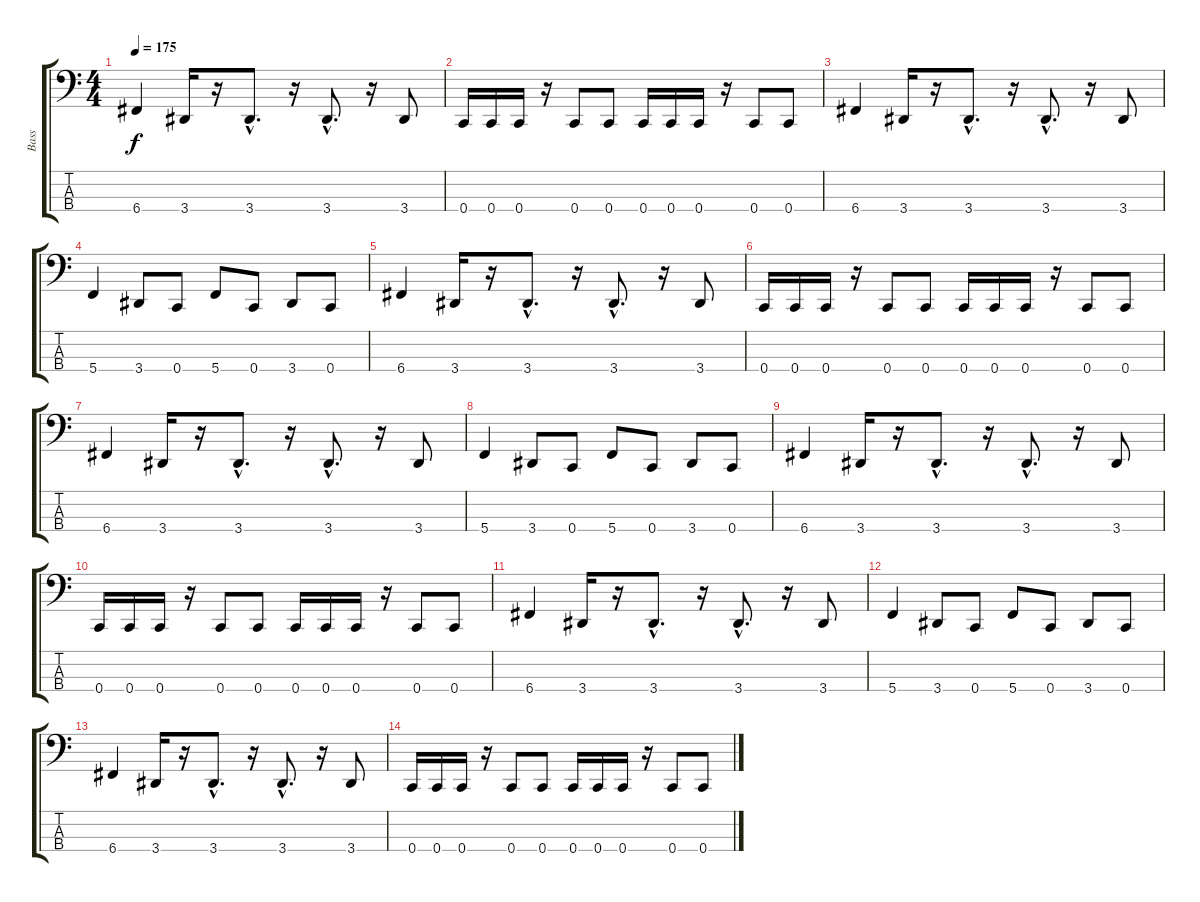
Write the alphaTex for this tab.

\track ("Bass" "Bass") {instrument electricbasspick}
\staff {score tabs}
\tuning (Eb2 Bb1 F1 C1) {hide}
\ts (4 4)
\tempo 175
\clef f4
\ks c
6.4.4{dy f} 3.4.16 r.16 3.4{hac}.8{d} r.16 3.4{hac}.8{d} r.16 3.4.8 |
0.4.16 0.4.16 0.4.16 r.16 0.4.8 0.4.8 0.4.16 0.4.16 0.4.16 r.16 0.4.8 0.4.8 |
6.4.4 3.4.16 r.16 3.4{hac}.8{d} r.16 3.4{hac}.8{d} r.16 3.4.8 |
5.4.4 3.4.8 0.4.8 5.4.8 0.4.8 3.4.8 0.4.8 |
6.4.4 3.4.16 r.16 3.4{hac}.8{d} r.16 3.4{hac}.8{d} r.16 3.4.8 |
0.4.16 0.4.16 0.4.16 r.16 0.4.8 0.4.8 0.4.16 0.4.16 0.4.16 r.16 0.4.8 0.4.8 |
6.4.4 3.4.16 r.16 3.4{hac}.8{d} r.16 3.4{hac}.8{d} r.16 3.4.8 |
5.4.4 3.4.8 0.4.8 5.4.8 0.4.8 3.4.8 0.4.8 |
6.4.4 3.4.16 r.16 3.4{hac}.8{d} r.16 3.4{hac}.8{d} r.16 3.4.8 |
0.4.16 0.4.16 0.4.16 r.16 0.4.8 0.4.8 0.4.16 0.4.16 0.4.16 r.16 0.4.8 0.4.8 |
6.4.4 3.4.16 r.16 3.4{hac}.8{d} r.16 3.4{hac}.8{d} r.16 3.4.8 |
5.4.4 3.4.8 0.4.8 5.4.8 0.4.8 3.4.8 0.4.8 |
6.4.4 3.4.16 r.16 3.4{hac}.8{d} r.16 3.4{hac}.8{d} r.16 3.4.8 |
0.4.16 0.4.16 0.4.16 r.16 0.4.8 0.4.8 0.4.16 0.4.16 0.4.16 r.16 0.4.8 0.4.8
